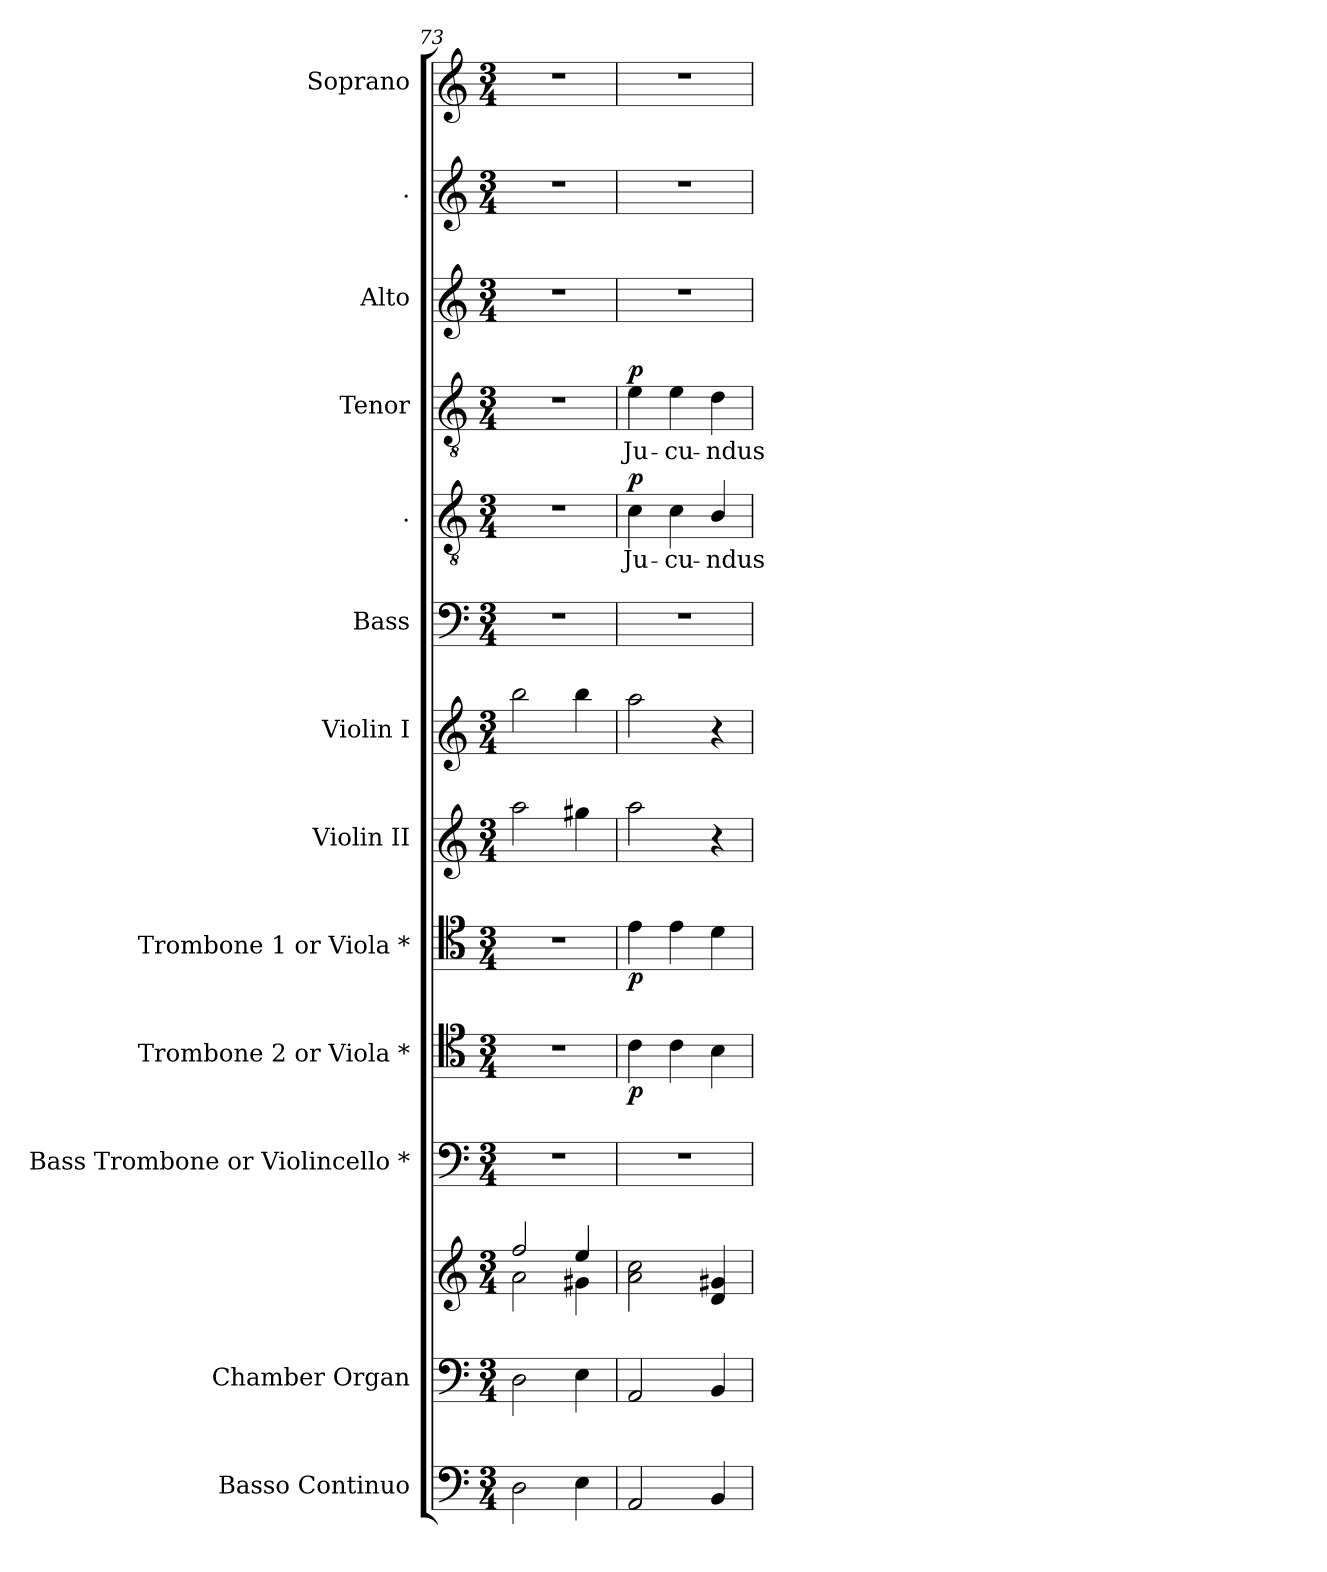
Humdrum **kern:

**kern	**kern	**kern	**kern	**kern	**dynam	**kern	**dynam	**kern	**kern	**kern	**kern	**text	**dynam	**kern	**text	**dynam	**kern	**kern	**kern
*part13	*part12	*part12	*part11	*part10	*part10	*part9	*part9	*part8	*part7	*part6	*part5	*part5	*part5	*part4	*part4	*part4	*part3	*part2	*part1
*staff14	*staff13	*staff12	*staff11	*staff10	*staff10	*staff9	*staff9	*staff8	*staff7	*staff6	*staff5	*staff5	*staff5	*staff4	*staff4	*staff4	*staff3	*staff2	*staff1
*I"Basso  Continuo	*I"Chamber  Organ	*	*I"Bass Trombone or Violincello *	*I"Trombone 2 or Viola *	*	*I"Trombone 1 or Viola *	*	*I"Violin II	*I"Violin I	*I"Bass	*I".	*	*	*I"Tenor	*	*	*I"Alto	*I".	*I"Soprano
*I'B Cont	*I'Org.	*	*I'B. Tbn.	*I'Tbn 2	*	*I'Tbn 1	*	*I'Vln. II	*I'Vln. I	*I'B.	*	*	*	*I'T,	*	*	*I'A.	*	*I'S.
*clefF4	*clefF4	*clefG2	*clefF4	*clefC4	*	*clefC4	*	*clefG2	*clefG2	*clefF4	*clefGv2	*	*	*clefGv2	*	*	*clefG2	*clefG2	*clefG2
*ITrd7c12	*	*	*	*	*	*	*	*	*	*	*ITrd7c12	*	*	*ITrd7c12	*	*	*	*	*
*k[]	*k[]	*k[]	*k[]	*k[]	*	*k[]	*	*k[]	*k[]	*k[]	*k[]	*	*	*k[]	*	*	*k[]	*k[]	*k[]
*C:	*C:	*C:	*C:	*C:	*	*C:	*	*C:	*C:	*C:	*C:	*	*	*C:	*	*	*C:	*C:	*C:
*M3/4	*M3/4	*M3/4	*M3/4	*M3/4	*	*M3/4	*	*M3/4	*M3/4	*M3/4	*M3/4	*	*	*M3/4	*	*	*M3/4	*M3/4	*M3/4
=73	=73	=73	=73	=73	=73	=73	=73	=73	=73	=73	=73	=73	=73	=73	=73	=73	=73	=73	=73
*	*	*^	*	*	*	*	*	*	*	*	*	*	*	*	*	*	*	*	*
!	!	!	!	!LO:N:vis=1	!LO:N:vis=1	!	!LO:N:vis=1	!	!	!	!LO:N:vis=1	!LO:N:vis=1	!	!	!LO:N:vis=1	!	!	!LO:N:vis=1	!LO:N:vis=1	!LO:N:vis=1
2DDi\	2Di\	2ffi/	2ai\	2.r	2.r	.	2.r	.	2aai\	2bbi\	2.r	2.r	.	.	2.r	.	.	2.r	2.r	2.r
4EEi\	4Ei\	4eei/	4g#Xi\	.	.	.	.	.	4gg#Xi\	4bbi\	.	.	.	.	.	.	.	.	.	.
=74	=74	=74	=74	=74	=74	=74	=74	=74	=74	=74	=74	=74	=74	=74	=74	=74	=74	=74	=74	=74
!	!	!	!	!LO:N:vis=1	!	!	!	!	!	!	!LO:N:vis=1	!	!	!	!	!	!	!	!	!
*	*	*v	*v	*	*	*	*	*	*	*	*	*	*	*	*	*	*	*	*	*
*	*	*^	*	*	*	*	*	*	*	*	*	*	*	*	*	*	*	*	*
!	!	!	!	!	!	!	!	!	!	!	!	!	!LO:LY:b:color=#000000	!	!	!	!	!	!	!
*	*	*v	*v	*	*	*	*	*	*	*	*	*	*	*	*	*	*	*	*	*
*	*	*^	*	*	*	*	*	*	*	*	*	*	*	*	*	*	*	*	*
!	!	!	!	!	!	!	!	!	!	!	!	!	!	!	!	!LO:LY:b:color=#000000	!	!LO:N:vis=1	!LO:N:vis=1	!LO:N:vis=1
*	*	*v	*v	*	*	*	*	*	*	*	*	*	*	*	*	*	*	*	*	*
2AAAi/	2AAi/	2ai\ 2cci	2.r	4ci\	p	4ei\	p	2aai\	2aai\	2.r	4Ci\	Ju-	p	4Ei\	Ju-	p	2.r	2.r	2.r
!	!	!	!	!	!	!	!	!	!	!	!	!LO:LY:b:color=#000000	!	!	!	!	!	!	!
!	!	!	!	!	!	!	!	!	!	!	!	!	!	!	!LO:LY:b:color=#000000	!	!	!	!
.	.	.	.	4ci\	.	4ei\	.	.	.	.	4Ci\	-cu-	.	4Ei\	-cu-	.	.	.	.
!	!	!	!	!	!	!	!	!	!	!	!	!LO:LY:b:color=#000000	!	!	!	!	!	!	!
!	!	!	!	!	!	!	!	!	!	!	!	!	!	!	!LO:LY:b:color=#000000	!	!	!	!
4BBBi/	4BBi/	4di/ 4g#Xi	.	4Bi\	.	4di\	.	4r	4r	.	4BBi/	-ndus	.	4Di\	-ndus	.	.	.	.
=	=	=	=	=	=	=	=	=	=	=	=	=	=	=	=	=	=	=	=
*-	*-	*-	*-	*-	*-	*-	*-	*-	*-	*-	*-	*-	*-	*-	*-	*-	*-	*-	*-
